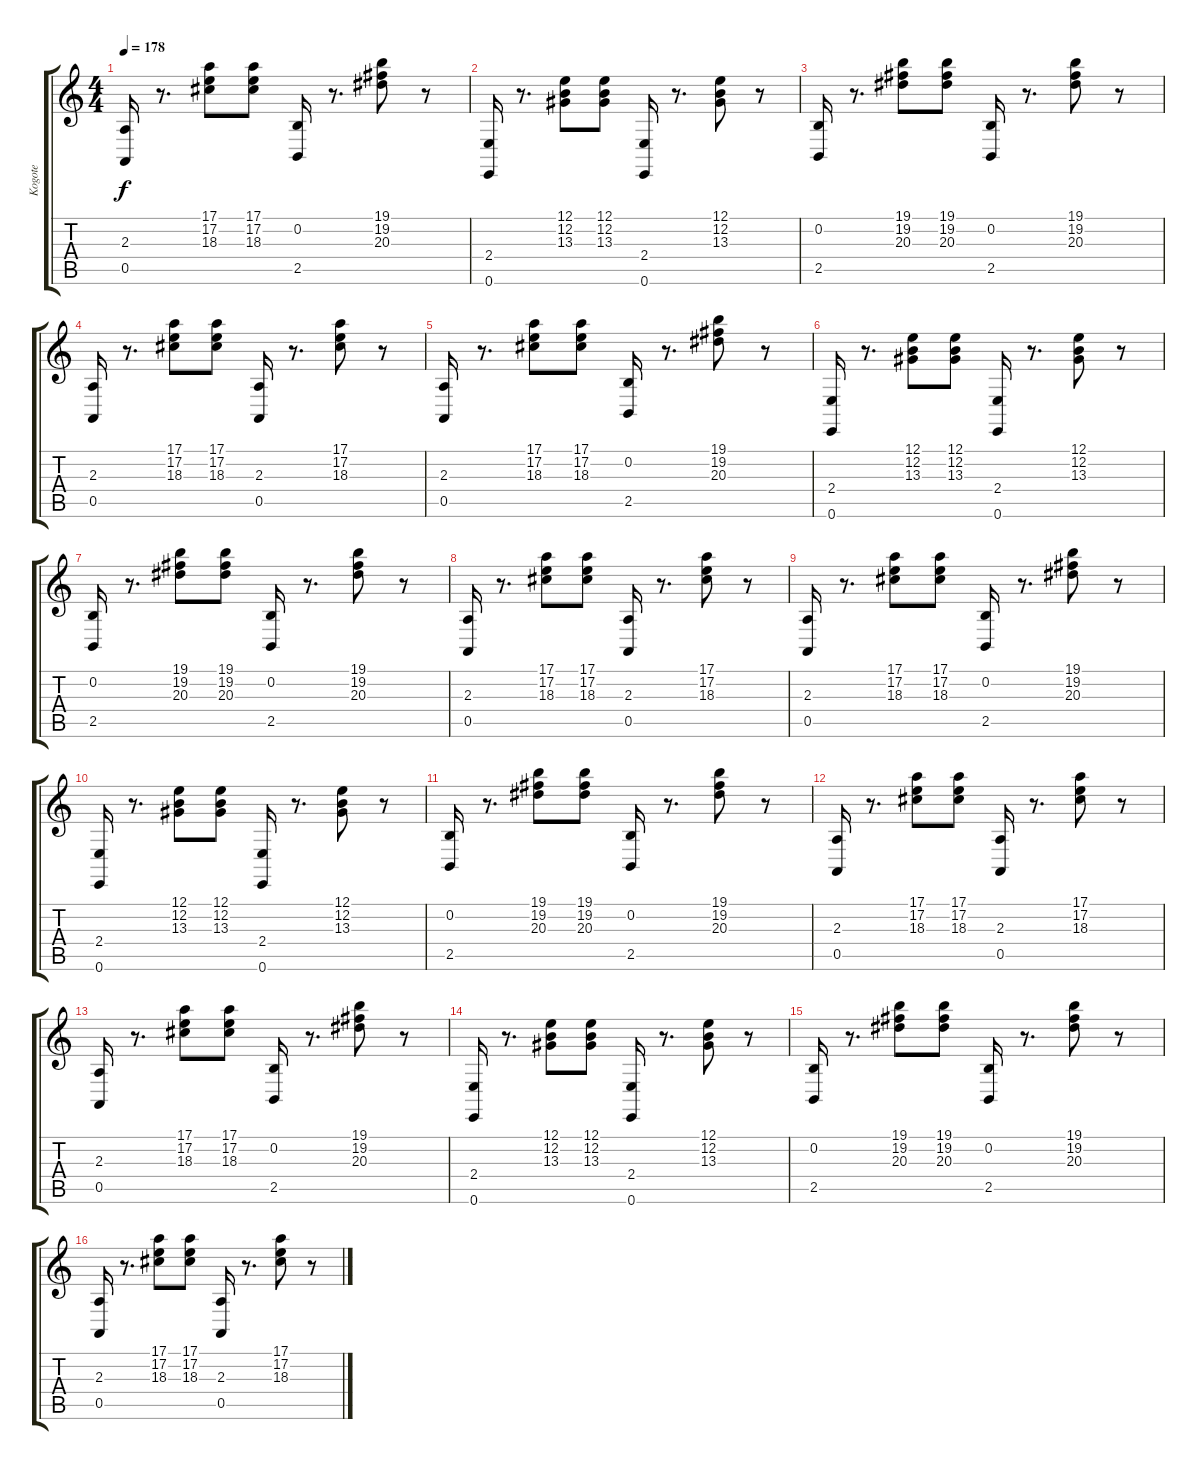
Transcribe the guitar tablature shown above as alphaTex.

\track ("Kogote" "Kogote") {instrument drawbarorgan}
\staff {score tabs}
\tuning (E4 B3 G3 D3 A2 E2) {hide}
\ts (4 4)
\tempo 178
\clef g2
\ks c
(2.3 0.5).16{dy f} r.8{d} (17.1 17.2 18.3).8 (17.1 17.2 18.3).8 (0.2 2.5).16 r.8{d} (19.1 19.2 20.3).8 r.8 |
(2.4 0.6).16 r.8{d} (12.1 12.2 13.3).8 (12.1 12.2 13.3).8 (2.4 0.6).16 r.8{d} (12.1 12.2 13.3).8 r.8 |
(0.2 2.5).16 r.8{d} (19.1 19.2 20.3).8 (19.1 19.2 20.3).8 (0.2 2.5).16 r.8{d} (19.1 19.2 20.3).8 r.8 |
(2.3 0.5).16 r.8{d} (17.1 17.2 18.3).8 (17.1 17.2 18.3).8 (2.3 0.5).16 r.8{d} (17.1 17.2 18.3).8 r.8 |
(2.3 0.5).16 r.8{d} (17.1 17.2 18.3).8 (17.1 17.2 18.3).8 (0.2 2.5).16 r.8{d} (19.1 19.2 20.3).8 r.8 |
(2.4 0.6).16 r.8{d} (12.1 12.2 13.3).8 (12.1 12.2 13.3).8 (2.4 0.6).16 r.8{d} (12.1 12.2 13.3).8 r.8 |
(0.2 2.5).16 r.8{d} (19.1 19.2 20.3).8 (19.1 19.2 20.3).8 (0.2 2.5).16 r.8{d} (19.1 19.2 20.3).8 r.8 |
(2.3 0.5).16 r.8{d} (17.1 17.2 18.3).8 (17.1 17.2 18.3).8 (2.3 0.5).16 r.8{d} (17.1 17.2 18.3).8 r.8 |
(2.3 0.5).16 r.8{d} (17.1 17.2 18.3).8 (17.1 17.2 18.3).8 (0.2 2.5).16 r.8{d} (19.1 19.2 20.3).8 r.8 |
(2.4 0.6).16 r.8{d} (12.1 12.2 13.3).8 (12.1 12.2 13.3).8 (2.4 0.6).16 r.8{d} (12.1 12.2 13.3).8 r.8 |
(0.2 2.5).16 r.8{d} (19.1 19.2 20.3).8 (19.1 19.2 20.3).8 (0.2 2.5).16 r.8{d} (19.1 19.2 20.3).8 r.8 |
(2.3 0.5).16 r.8{d} (17.1 17.2 18.3).8 (17.1 17.2 18.3).8 (2.3 0.5).16 r.8{d} (17.1 17.2 18.3).8 r.8 |
(2.3 0.5).16 r.8{d} (17.1 17.2 18.3).8 (17.1 17.2 18.3).8 (0.2 2.5).16 r.8{d} (19.1 19.2 20.3).8 r.8 |
(2.4 0.6).16 r.8{d} (12.1 12.2 13.3).8 (12.1 12.2 13.3).8 (2.4 0.6).16 r.8{d} (12.1 12.2 13.3).8 r.8 |
(0.2 2.5).16 r.8{d} (19.1 19.2 20.3).8 (19.1 19.2 20.3).8 (0.2 2.5).16 r.8{d} (19.1 19.2 20.3).8 r.8 |
(2.3 0.5).16 r.8{d} (17.1 17.2 18.3).8 (17.1 17.2 18.3).8 (2.3 0.5).16 r.8{d} (17.1 17.2 18.3).8 r.8
